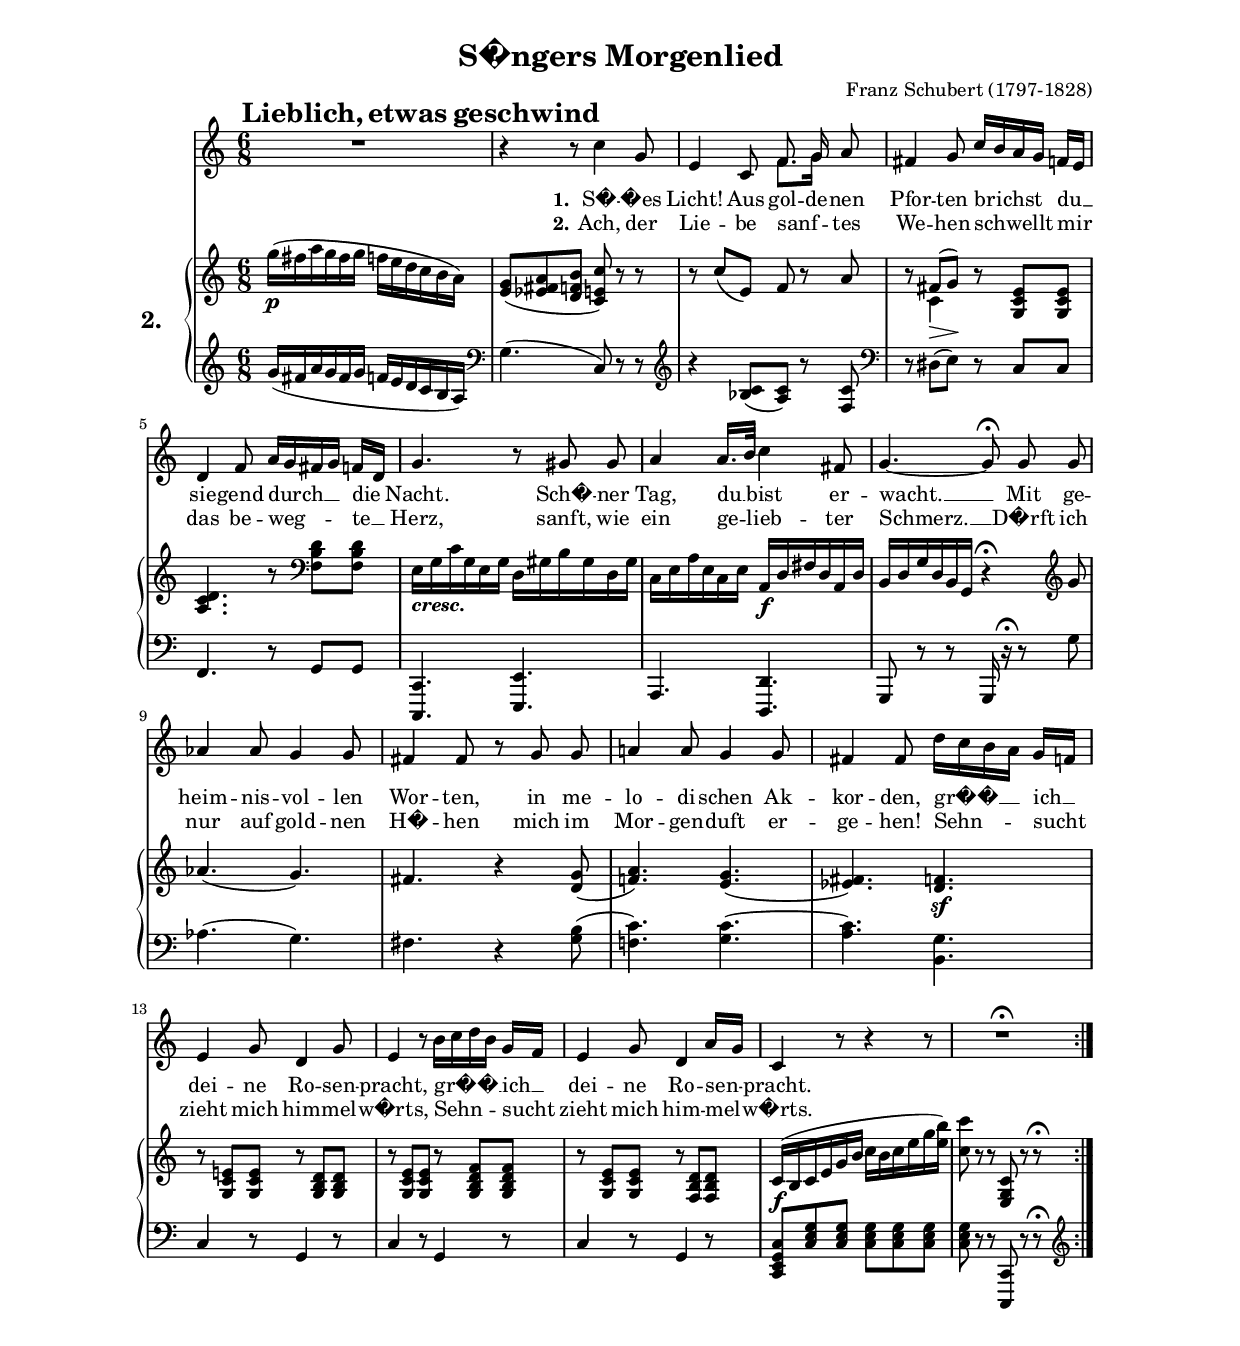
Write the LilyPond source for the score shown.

\header {
    title = "S�ngers Morgenlied"
    composer = "Franz Schubert (1797-1828)"
    date = "27. Februar 1815"
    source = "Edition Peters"
    editor = "Paul Losse"
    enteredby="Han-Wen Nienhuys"
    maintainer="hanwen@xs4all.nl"

    texidoc = "The source is a rather tightly set Peters in Edition is
    a heavy font. The Peters edition (4622c) was `herausgegeben' by
    Paul Losse, whose name also appears on a 1956 edition of some
    other music. Strictly speaking, his edititorial enhancements will
    not be in the PD - but I am assuming there are no notable ones in
    this small piece.

    The original compresses the entire music onto a single page, in 4
    systems.  Lily does so too if you tune down spacing-increment, but
    chooses line breaks differently.

    Further manual tweaks: the slur in measure 12 has been flattened
manually. The beam in measure 3, left-hand, technically is wrong, but
has been added following the original. The crescendo in measure 4 has
been lowered

"

}

\version "2.4.0"
manuscriptBreak = { \break }



#(set-global-staff-size (/ (* 5.8 72.27) 25.4))

\paper  {
%#(set-global-staff-size (* 5.8 mm))
    linewidth = #(* mm 160)
    indent = 8\mm
    interscoreline = 2.\mm
    betweensystemspace = 15\mm
    raggedbottom = ##t 
    }

modernAccidentals = {
  \set Staff.extraNatural =  ##f
  \set Staff.autoAccidentals =  #'(Staff (same-octave . 1) (any-octave . 0))
  \set Staff.autoCautionaries =  #'()  
}


melody =    \relative c'' \repeat volta 2 \context Voice = "singer" {
    \time 6/8
    \autoBeamOff
    s1*0^\markup { \bold \large\bigger\bigger { \hspace #-3.0 Lieblich, etwas geschwind } }
  R2.
  r4 r8 c4 g8 |
  e4 c8
    <<
	\new Voice { \stemUp f8. g16 }
	{ \stemDown f8.[ g16] } >> \stemNeutral a8 |
  fis4  g8 c16[ b a g] f[ e] |
  d4 f8 a16[ g fis g] f[ d] |
  g4. r8 gis gis |
  a4 a16.[ b32] c4 fis,8 |
  g4.~ g8-\fermata g8 g |
  as4 as8 g4 g8 |
  fis4 fis8 r8 g g  |
  a!4 a8 g4 g8 |
  fis4 fis8 d'16[ c b a] g[ f] |
  e4 g8 d4 g8 e4 r8 b'16[ c d b] g[ f] |
  e4 g8 d4 a'16[ g] |
  c,4 r8 r4 r8 |

    % TODO : make \fermata work. 
  R2.^\fermataMarkup 
}


ignoreMelisma =	\set ignoreMelismata = ##t
ignoreMelismaOff = \unset ignoreMelismata 


firstVerse = \lyricmode {
    \set stanza = "1."
    
    S� -- �es Licht! Aus
    \ignoreMelisma
    gol --
    \ignoreMelismaOff

    de -- nen  Pfor -- ten brichst du __ \manuscriptBreak | 
    sie -- gend durch __ die Nacht. Sch� -- ner Tag, du __ bist er -- wacht. __ Mit ge -- |
    \manuscriptBreak
    heim -- nis -- vol -- len Wor -- ten, in me -- lo -- di -- schen Ak -- kor -- den, gr�� __ ich __ \manuscriptBreak |
    dei -- ne Ro -- sen -- pracht, gr�� __ ich __ dei -- ne Ro -- sen -- pracht. 
    }

secondVerse = \lyricmode {
    \set stanza = "2."
    Ach, der Lie -- be sanf
    -- tes We -- hen schwellt mir |
    das be -- weg -- te __ Herz, sanft, wie ein ge -- lieb -- ter Schmerz. __ D�rft ich | 
    nur auf gold -- nen H� -- hen mich im Mor -- gen -- duft er -- ge -- hen! Sehn -- sucht |
    zieht mich him -- mel -- w�rts, Sehn -- sucht zieht mich him -- mel -- w�rts.
    }

pianoRH =  \relative c''' \repeat volta 2 {
    #(set-accidental-style 'modern)
    g16(_\p fis a g fis g f e d c b a ) | 
    <g e>8( <es fis a> <d f b> <c e c'>) r8 r | 
    r8 c'( e,) f r a |
    \once \override DynamicLineSpanner   #'padding =#3
    r8 << { s8 s8 }  << { fis(\> g)\!
			    } \\ { c,4 } >> >> r8 <e c g> <e c g> |
    <d c a>4. r8 \clef bass  <d b f> <d b f> |
    e,16_" "_\markup { \bold\italic cresc. } g c g e g d gis b gis d gis |
    c, e a e c e a,-\f d fis d a d |
    b d g  d b g r4\fermata \clef treble g''8 |
    as4.( g 4.) | fis4. r4 <d g>8 ( |
    <f a>4.) <e g>4.( <es fis> ) <d f>\sf |
    r8 <e c g> <e c g> r <d b g > <d b g> |
    r <e c g> <e c g> r <f d b g> <f d b g> |
    r <e c g> <e c g> r <d b f> <d b f> |
    c16(_\f b c e g b c b c e g <e b'>) |
    <c c'>8 r r <c, g e>8 r r\fermata |  
}

pianoLH =  \relative c'' \repeat volta 2 {
    #(set-accidental-style 'modern)
    g16( fis a g fis g f e d c b a) | 
    \clef bass g4.( c,8) r r
    \clef treble r4 <bes' c>8([ <a c>)] r <f c'> |
    \clef bass r8 dis( e) r c c |
    f,4. r8 g g |
    <c, c,>4. <e e,>4. |
    a,4. <d d,>4. |
    g,8 r r g16 r16\fermata r8 g''8 |
    as4.( g ) |
    fis r4 <g b>8( |
    <f c'>4.)

    \once \override Slur  #'height-limit = #1.0

    <g c>4.( | <a c>4.) <g b,> |
    c,4 r8 g4 r8 |
    c4 r8 g4 r8 |
    c4 r8 g4 r8 |
    <c g e c>8 <c e g> <c e g>     <c e g> <c e g> <c e g> |
    <c e g> r r <c, c,>8 r r\fermata \clef treble
    }

\book {
    \score {
	<< \time 6/8
	   \new Staff <<
	       \context Staff #(set-accidental-style 'modern)
	       \melody >>
	   \lyricsto "singer" \new Lyrics \firstVerse
	   \lyricsto "singer" \new Lyrics \secondVerse
	   \new PianoStaff << 
	       \set PianoStaff.instrument = \markup {
		   \bold
		   \bigger\bigger\bigger\bigger \huge "2.  " }
	       \new Staff \pianoRH
	       \new Staff \pianoLH
	   >> 
       >>

	\layout {
	    \context {
		\Lyrics
		minimumVerticalExtent = #'(-0.5 . 2.5)
	    }
	    \context {
		\Score
		\override Beam #'thickness = #0.55
		\override SpacingSpanner #'spacing-increment = #1.0
		\override Slur #'height-limit = #1.5
	    }
	    \context {
		\PianoStaff
		\override VerticalAlignment #'forced-distance = #10
	    }
	    inputencoding = "latin1"
	}
	\midi {
	    \tempo 4 = 70
	}
    }
}

